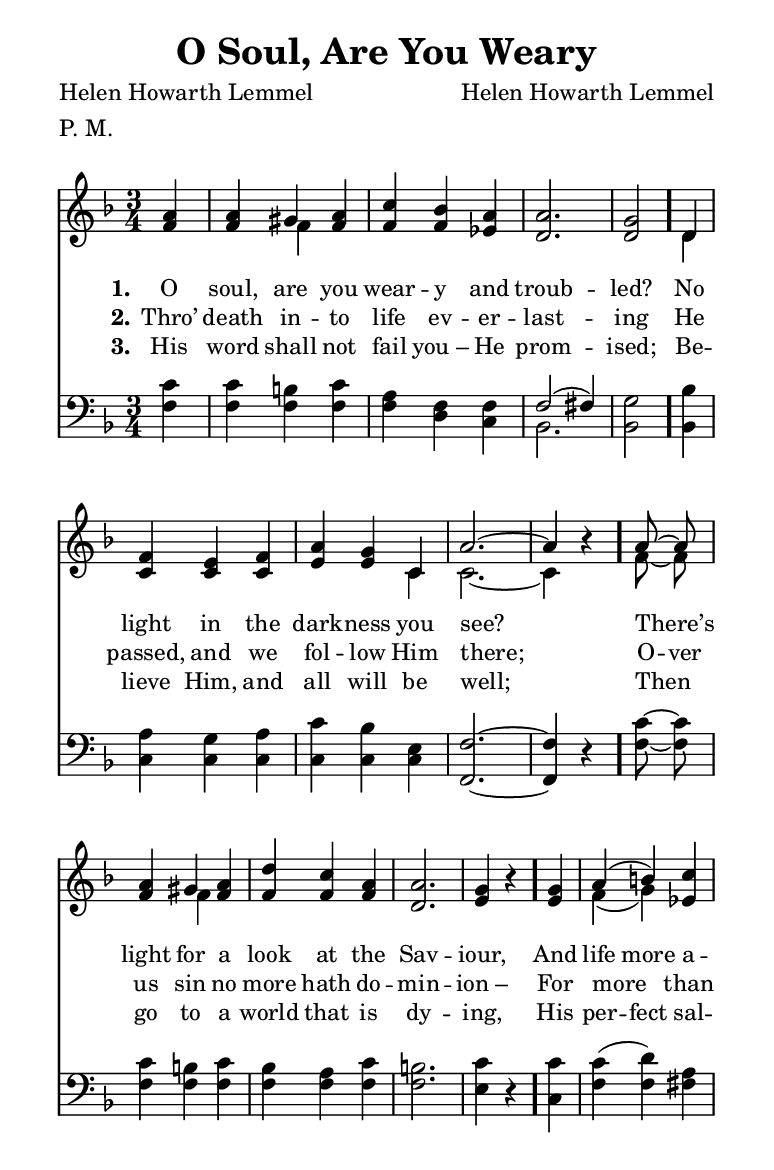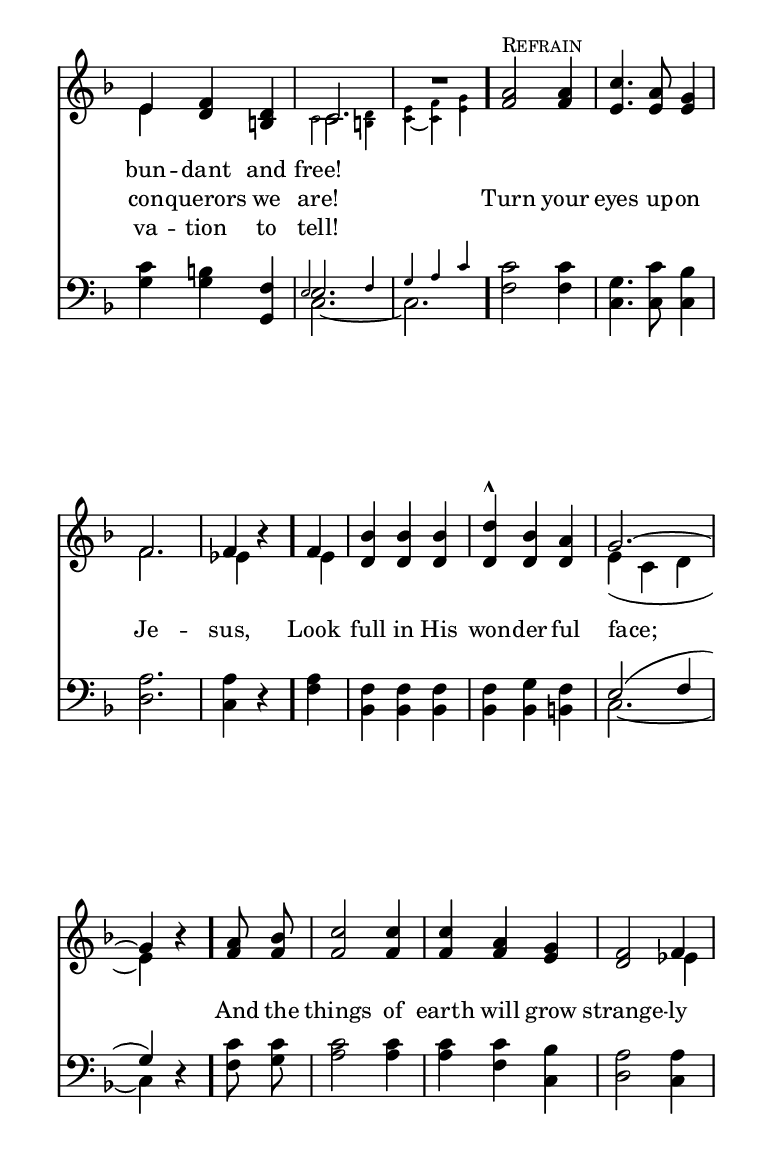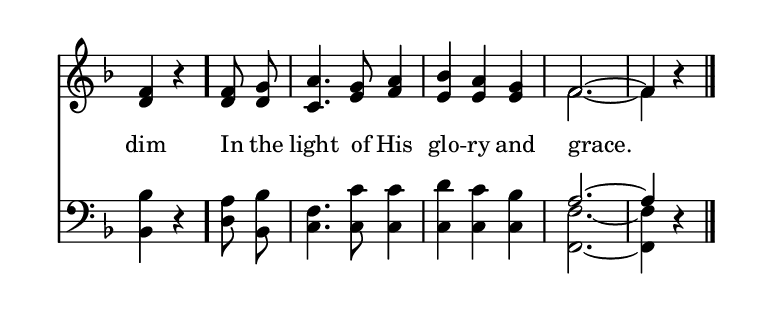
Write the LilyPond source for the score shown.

\include "common/global.ily"
\paper {
  \include "common/paper.ily"
  system-count = #(cond (is-eogsized 5) (#t #f))
}

\header{
  %gospel
  hymnnumber = "375"
  title = "O Soul, Are You Weary"
  tunename = ""
  meter = "P. M."
  poet = "Helen Howarth Lemmel"
  composer = "Helen Howarth Lemmel"
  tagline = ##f
}

global = {
  \include "common/overrides.ily"
  \override Staff.TimeSignature.style = #'numbered
  \time 3/4
  \override Score.MetronomeMark.transparent = ##t % hide all fermata changes too
  \tempo 4=110
  \key f \major
  \partial 4
  \autoBeamOff
}

patternSopranoVerse = {
  a4 | a gis a | c bes a | a2. | g2
  d4 | f e f | a g c, | a'2. ~ | a4 r
  a8 ~ a | a4 gis a | d c a | a2. | g4 r
  g4 | a( b) c | e, f d | c2. | R1*3/4 |
}

patternSopranoRefrainA = {
  a'2 a4 | c4. a8 g4 | f2. | f4 r
  f4 | bes bes bes | d bes a | g2. ~ | g4 r
}
patternSopranoRefrainB = {
  a8 bes | c2 c4 | c a g | f2 f4 | f4 r
  f8 g | a4. g8 a4 | bes4 a g | f2. ~ | f4 r
}

notesSoprano = {
\global
\relative c'' {

  a4 | a gis a | c bes a | a2. | g2
  d4 | f e f | a g c, | a'2. ~ | \noBreak a4 r
  a8 ~ a | a4 gis a | d c a | a2. | g4 r
  g4 | a( b) c | e, f d | c2. | \noBreak R1*3/4 |

  a'2^\markup { \small \caps "Refrain" } a4 | c4. a8 g4 | f2. | f4 r
  f4 | bes bes bes | d^^ bes a | g2. ~ | g4 r
  a8 bes | c2 c4 | c a g | f2 f4 | f4 r
  f8 g | a4. g8 a4 | bes4 a g | f2. ~ | f4 r

  \bar "|."

}
}

notesRightHand = {
\global
\relative c' {

  \override NoteHead.font-size = #-4
  \repeat unfold 43 { \skip 4 }
  c2 <b d>4 | << { c4 _~ c e } { e f g } >>
}
}

notesAlto = {
\global
\relative e' {

  \changePitch \patternSopranoVerse {
    f | f f f | f f ees | d | d
    d | c c c | e e c | c ~ | c
    f f | f f f | f f f | d | e
    e | f( g) ees | e d b | c
  } | R1*3/4

  \changePitch \patternSopranoRefrainA {
    f f | e e e | f ees
    ees | d d d | d d d
  } | e4( c4 d4 | e4) r4
  \changePitch \patternSopranoRefrainB {
    f f | f f | f f e | d ees | d
    d d | c e f | e e e | f | f
  } r4

}
}

notesTenor = {
\global
\relative a {

  c4 | c b c | a f f | f2( fis4) | g2
  bes4 | a g a | c bes e, | f2. ~ | f4 r
  c'8 ~ c | c4 b c | bes a c | b2. | c4 r
  c4 | c4( d) a | c b f | e2. | s2.

  \changePitch \patternSopranoRefrainA {
    c' c | g c bes | a | a
    a | f f f | f g f |
  } e2( f4 | g4) r4
  \changePitch \patternSopranoRefrainB {
    c c | c c | c c bes | a a | bes
    a bes | f c' c | d c bes | a | a
  } r4
}
}

notesBass = {
\global
\relative f {

  \changePitch \patternSopranoVerse {
    f | f f f | f d c | bes | bes
    bes | c c c | c c c | f, | f
    f' f | f f f | f f f | f | e
    c | f f fis | g g g, |
  } c2. ~ | c

  \changePitch \patternSopranoRefrainA {
    f f | c c c | d c
    f | bes, bes bes | bes bes b | c | c
  } r4
  \changePitch \patternSopranoRefrainB {
    f g | a a | a f c | d c | bes
    d bes | c c c | c c c | <f f,> <f f,>
  } r4

}
}

notesLeftHand = {
\global
\relative f {

  \override NoteHead.font-size = #-4
  \repeat unfold 43 { \skip 4 }
  \once \override NoteColumn.force-hshift = -0.7
  e2 f4 | g4 a c

}
}

Refrain = \lyricmode {

Turn your eyes up -- on Je -- sus, \bar "."
Look full in His won -- der -- ful face; \bar "."
And the things of earth will grow strange -- ly dim \bar "."
In the light of His glo -- ry and grace. \bar "."

}

wordsA = \lyricmode {
\set stanza = "1."

O soul, are you wear -- y and troub -- led? \bar "." % original has "wear -- y"
No light in the dark -- ness you see? \bar "."
There’s light for a look at the Sav -- iour, \bar "."
And { \mon } life more { \moff } a -- bun -- dant and free! \bar "."

}

wordsB = \lyricmode {
\set stanza = "2."

Thro’ death in -- to life ev -- er -- last -- ing
He passed, and we fol -- low Him there;
{ \mon } O -- ver { \moff } us sin no more hath do -- min -- ion_–
For more than con -- querors we are!

\Refrain

}

wordsC = \lyricmode {
\set stanza = "3."

His word shall not fail you_– He prom -- ised;
Be -- lieve Him, and all will be well;
Then go to a world that is dy -- ing,
His { \mon } per -- fect { \moff } sal -- va -- tion to tell!

}

\score {
  \context ChoirStaff <<
    \context Staff = upper <<
      \set Staff.autoBeaming = ##f
      \set ChoirStaff.systemStartDelimiter = #'SystemStartBar
      \set ChoirStaff.printPartCombineTexts = ##f
      \partcombine #'(2 . 11) \notesSoprano \notesAlto
      \context NullVoice = sopranos { \voiceOne << \notesSoprano >> }
      \context Voice = righthand { \voiceFour << \notesRightHand >> }
      \context Lyrics = one   \lyricsto sopranos \wordsA
      \context Lyrics = two   \lyricsto sopranos \wordsB
      \context Lyrics = three \lyricsto sopranos \wordsC
    >>
    \context Staff = men <<
      \set Staff.autoBeaming = ##f
      \clef bass
      \set ChoirStaff.printPartCombineTexts = ##f
      \partcombine #'(2 . 11) \notesTenor \notesBass
      \context Voice = lefthand { \voiceThree << \notesLeftHand >> }
    >>
  >>
  \layout {
    \include "common/layout.ily"
  }
  #(cond ((ly:get-option 'eog-midi-permitted) #{ \midi{
    \include "common/midi.ily"
  } #}))
}

\version "2.19.49"  % necessary for upgrading to future LilyPond versions.

% vi:set et ts=2 sw=2 ai nocindent syntax=lilypond:
